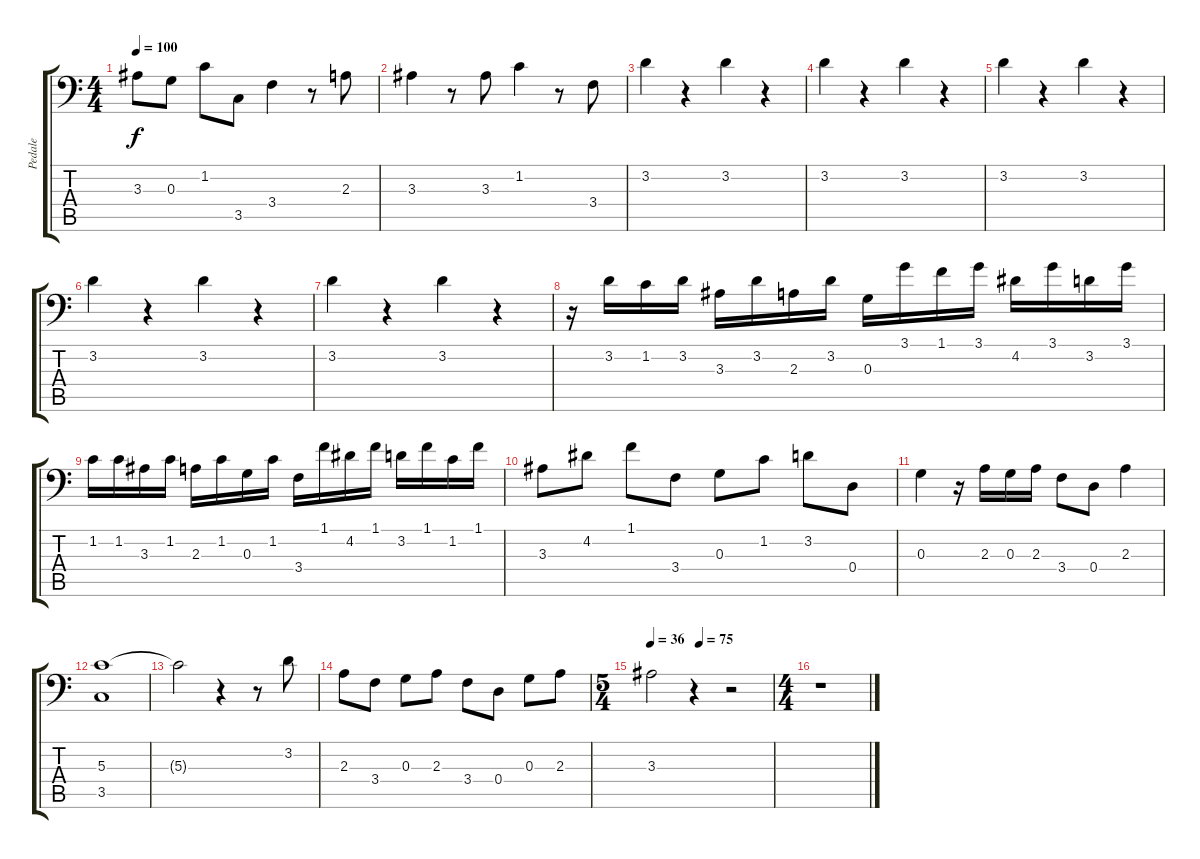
\track ("Pedale" "Pedale") {instrument overdrivenguitar}
\staff {score tabs}
\tuning (E3 B2 G2 D2 A1 E1) {hide}
\ts (4 4)
\tempo 100
\clef f4
\ks c
3.3.8{dy f} 0.3.8 1.2.8 3.5.8 3.4.4 r.8 2.3.8 |
3.3.4 r.8 3.3.8 1.2.4 r.8 3.4.8 |
3.2.4 r.4 3.2.4 r.4 |
3.2.4 r.4 3.2.4 r.4 |
3.2.4 r.4 3.2.4 r.4 |
3.2.4 r.4 3.2.4 r.4 |
3.2.4 r.4 3.2.4 r.4 |
r.16 3.2.16 1.2.16 3.2.16 3.3.16 3.2.16 2.3.16 3.2.16 0.3.16 3.1.16 1.1.16 3.1.16 4.2.16 3.1.16 3.2.16 3.1.16 |
1.2.16 1.2.16 3.3.16 1.2.16 2.3.16 1.2.16 0.3.16 1.2.16 3.4.16 1.1.16 4.2.16 1.1.16 3.2.16 1.1.16 1.2.16 1.1.16 |
3.3.8 4.2.8 1.1.8 3.4.8 0.3.8 1.2.8 3.2.8 0.4.8 |
0.3.4 r.16 2.3.16 0.3.16 2.3.16 3.4.8 0.4.8 2.3.4 |
(5.3 3.5).1 |
5.3{t}.2 r.4 r.8 3.2.8 |
2.3.8 3.4.8 0.3.8 2.3.8 3.4.8 0.4.8 0.3.8 2.3.8 |
\ts (5 4)
\tempo 36
\tempo (75 0.4)
3.3.2 r.4 r.2 |
\ts (4 4)
r.1
